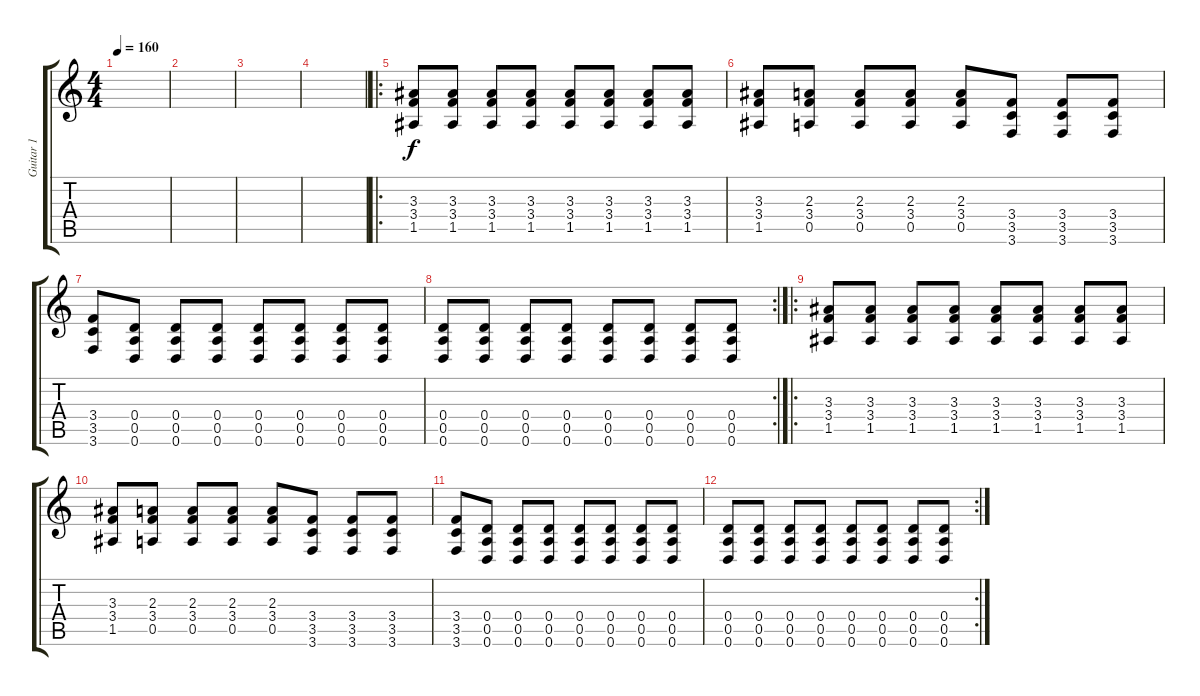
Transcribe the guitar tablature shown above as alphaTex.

\track ("Guitar 1" "Guitar 1") {instrument distortionguitar}
\staff {score tabs}
\tuning (E4 B3 G3 D3 A2 D2) {hide}
\ts (4 4)
\tempo 160
\clef g2
\ks c
|
|
|
|
\ro
(3.3 3.4 1.5).8 (3.3 3.4 1.5).8 (3.3 3.4 1.5).8 (3.3 3.4 1.5).8 (3.3 3.4 1.5).8 (3.3 3.4 1.5).8 (3.3 3.4 1.5).8 (3.3 3.4 1.5).8 |
(3.3 3.4 1.5).8 (2.3 3.4 0.5).8 (2.3 3.4 0.5).8 (2.3 3.4 0.5).8 (2.3 3.4 0.5).8 (3.4 3.5 3.6).8 (3.4 3.5 3.6).8 (3.4 3.5 3.6).8 |
(3.4 3.5 3.6).8 (0.4 0.5 0.6).8 (0.4 0.5 0.6).8 (0.4 0.5 0.6).8 (0.4 0.5 0.6).8 (0.4 0.5 0.6).8 (0.4 0.5 0.6).8 (0.4 0.5 0.6).8 |
\rc 2
(0.4 0.5 0.6).8 (0.4 0.5 0.6).8 (0.4 0.5 0.6).8 (0.4 0.5 0.6).8 (0.4 0.5 0.6).8 (0.4 0.5 0.6).8 (0.4 0.5 0.6).8 (0.4 0.5 0.6).8 |
\ro
(3.3 3.4 1.5).8 (3.3 3.4 1.5).8 (3.3 3.4 1.5).8 (3.3 3.4 1.5).8 (3.3 3.4 1.5).8 (3.3 3.4 1.5).8 (3.3 3.4 1.5).8 (3.3 3.4 1.5).8 |
(3.3 3.4 1.5).8 (2.3 3.4 0.5).8 (2.3 3.4 0.5).8 (2.3 3.4 0.5).8 (2.3 3.4 0.5).8 (3.4 3.5 3.6).8 (3.4 3.5 3.6).8 (3.4 3.5 3.6).8 |
(3.4 3.5 3.6).8 (0.4 0.5 0.6).8 (0.4 0.5 0.6).8 (0.4 0.5 0.6).8 (0.4 0.5 0.6).8 (0.4 0.5 0.6).8 (0.4 0.5 0.6).8 (0.4 0.5 0.6).8 |
\rc 2
(0.4 0.5 0.6).8 (0.4 0.5 0.6).8 (0.4 0.5 0.6).8 (0.4 0.5 0.6).8 (0.4 0.5 0.6).8 (0.4 0.5 0.6).8 (0.4 0.5 0.6).8 (0.4 0.5 0.6).8
